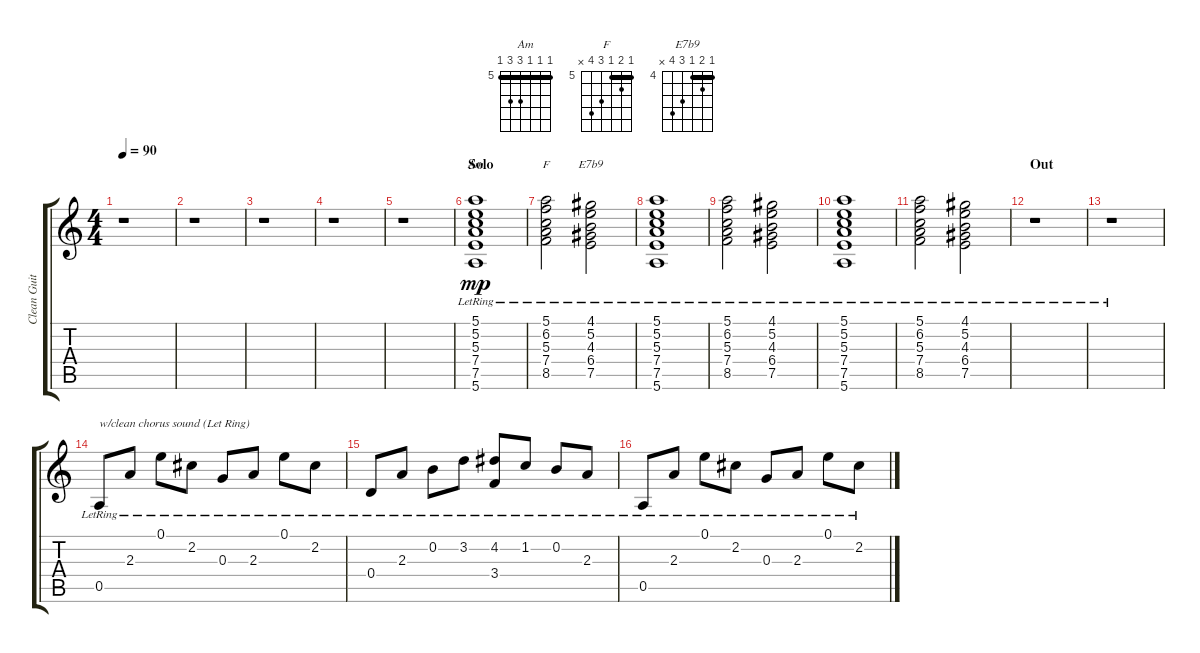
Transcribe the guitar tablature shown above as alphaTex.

\track ("Clean Guitar" "Clean Guit") {instrument acousticguitarnylon}
\staff {score tabs}
\tuning (E4 B3 G3 D3 A2 E2) {hide}
\chord ("Am" 5 5 5 7 7 5) {firstfret 5 barre 5}
\chord ("F" 5 6 5 7 8 x) {firstfret 5 barre 5}
\chord ("E7b9" 4 5 4 6 7 x) {firstfret 4 barre 4}
\ts (4 4)
\tempo 90
\clef g2
\ks c
r.1{dy mp} |
r.1 |
r.1 |
r.1 |
r.1 |
\section ("" "Solo")
(5.1{lr} 5.2{lr} 5.3{lr} 7.4{lr} 7.5{lr} 5.6{lr}).1{ch "Am"} |
(5.1{lr} 6.2{lr} 5.3{lr} 7.4{lr} 8.5{lr}).2{ch "F"} (4.1{lr} 5.2{lr} 4.3{lr} 6.4{lr} 7.5{lr}).2{ch "E7b9"} |
(5.1{lr} 5.2{lr} 5.3{lr} 7.4{lr} 7.5{lr} 5.6{lr}).1 |
(5.1{lr} 6.2{lr} 5.3{lr} 7.4{lr} 8.5{lr}).2 (4.1{lr} 5.2{lr} 4.3{lr} 6.4{lr} 7.5{lr}).2 |
(5.1{lr} 5.2{lr} 5.3{lr} 7.4{lr} 7.5{lr} 5.6{lr}).1 |
(5.1{lr} 6.2{lr} 5.3{lr} 7.4{lr} 8.5{lr}).2 (4.1{lr} 5.2{lr} 4.3{lr} 6.4{lr} 7.5{lr}).2 |
\section ("" "Out")
r.1 |
r.1 |
0.5{lr}.8{txt "w/clean chorus sound (Let Ring)"} 2.3{lr}.8 0.1{lr}.8 2.2{lr}.8 0.3{lr}.8 2.3{lr}.8 0.1{lr}.8 2.2{lr}.8 |
0.4{lr}.8 2.3{lr}.8 0.2{lr}.8 3.2{lr}.8 (4.2{lr} 3.4{lr}).8 1.2{lr}.8 0.2{lr}.8 2.3{lr}.8 |
0.5{lr}.8 2.3{lr}.8 0.1{lr}.8 2.2{lr}.8 0.3{lr}.8 2.3{lr}.8 0.1{lr}.8 2.2{lr}.8
